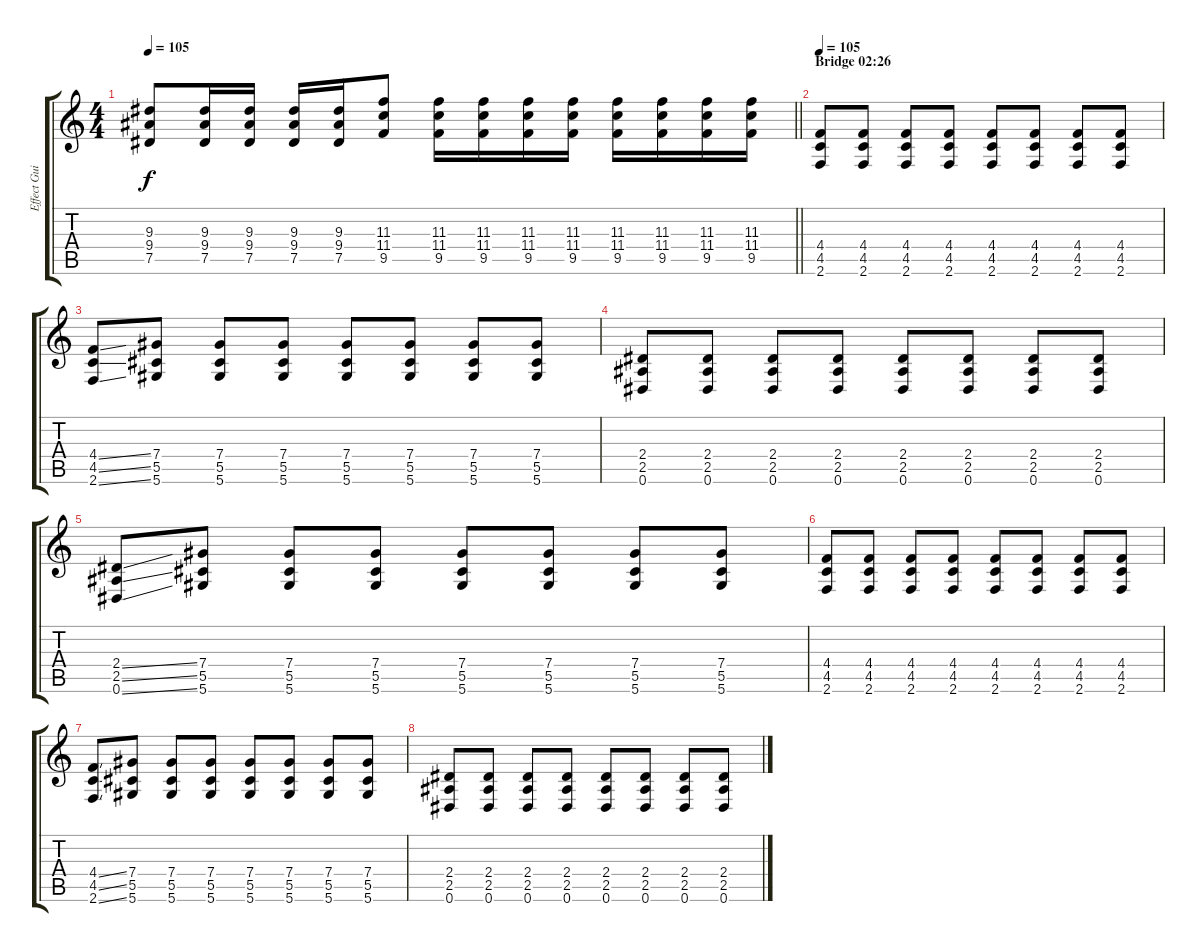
\track ("Effect Guitar" "Effect Gui") {instrument overdrivenguitar}
\staff {score tabs}
\tuning (Eb4 Bb3 Gb3 Db3 Ab2 Eb2) {hide}
\ts (4 4)
\tempo 105
\clef g2
\barLineRight lightlight
\ks c
(9.3 9.4 7.5).8{dy f} (9.3 9.4 7.5).16 (9.3 9.4 7.5).16 (9.3 9.4 7.5).16 (9.3 9.4 7.5).16 (11.3 11.4 9.5).8 (11.3 11.4 9.5).16 (11.3 11.4 9.5).16 (11.3 11.4 9.5).16 (11.3 11.4 9.5).16 (11.3 11.4 9.5).16 (11.3 11.4 9.5).16 (11.3 11.4 9.5).16 (11.3 11.4 9.5).16 |
\section ("" "Bridge 02:26")
\tempo 105
(4.4 4.5 2.6).8{volume 9} (4.4 4.5 2.6).8 (4.4 4.5 2.6).8 (4.4 4.5 2.6).8 (4.4 4.5 2.6).8 (4.4 4.5 2.6).8 (4.4 4.5 2.6).8 (4.4 4.5 2.6).8 |
(4.4{ss} 4.5{ss} 2.6{ss}).8 (7.4 5.5 5.6).8 (7.4 5.5 5.6).8 (7.4 5.5 5.6).8 (7.4 5.5 5.6).8 (7.4 5.5 5.6).8 (7.4 5.5 5.6).8 (7.4 5.5 5.6).8 |
(2.4 2.5 0.6).8 (2.4 2.5 0.6).8 (2.4 2.5 0.6).8 (2.4 2.5 0.6).8 (2.4 2.5 0.6).8 (2.4 2.5 0.6).8 (2.4 2.5 0.6).8 (2.4 2.5 0.6).8 |
(2.4{ss} 2.5{ss} 0.6{ss}).8 (7.4 5.5 5.6).8 (7.4 5.5 5.6).8 (7.4 5.5 5.6).8 (7.4 5.5 5.6).8 (7.4 5.5 5.6).8 (7.4 5.5 5.6).8 (7.4 5.5 5.6).8 |
(4.4 4.5 2.6).8 (4.4 4.5 2.6).8 (4.4 4.5 2.6).8 (4.4 4.5 2.6).8 (4.4 4.5 2.6).8 (4.4 4.5 2.6).8 (4.4 4.5 2.6).8 (4.4 4.5 2.6).8 |
(4.4{ss} 4.5{ss} 2.6{ss}).8 (7.4 5.5 5.6).8 (7.4 5.5 5.6).8 (7.4 5.5 5.6).8 (7.4 5.5 5.6).8 (7.4 5.5 5.6).8 (7.4 5.5 5.6).8 (7.4 5.5 5.6).8 |
(2.4 2.5 0.6).8 (2.4 2.5 0.6).8 (2.4 2.5 0.6).8 (2.4 2.5 0.6).8 (2.4 2.5 0.6).8 (2.4 2.5 0.6).8 (2.4 2.5 0.6).8 (2.4 2.5 0.6).8
